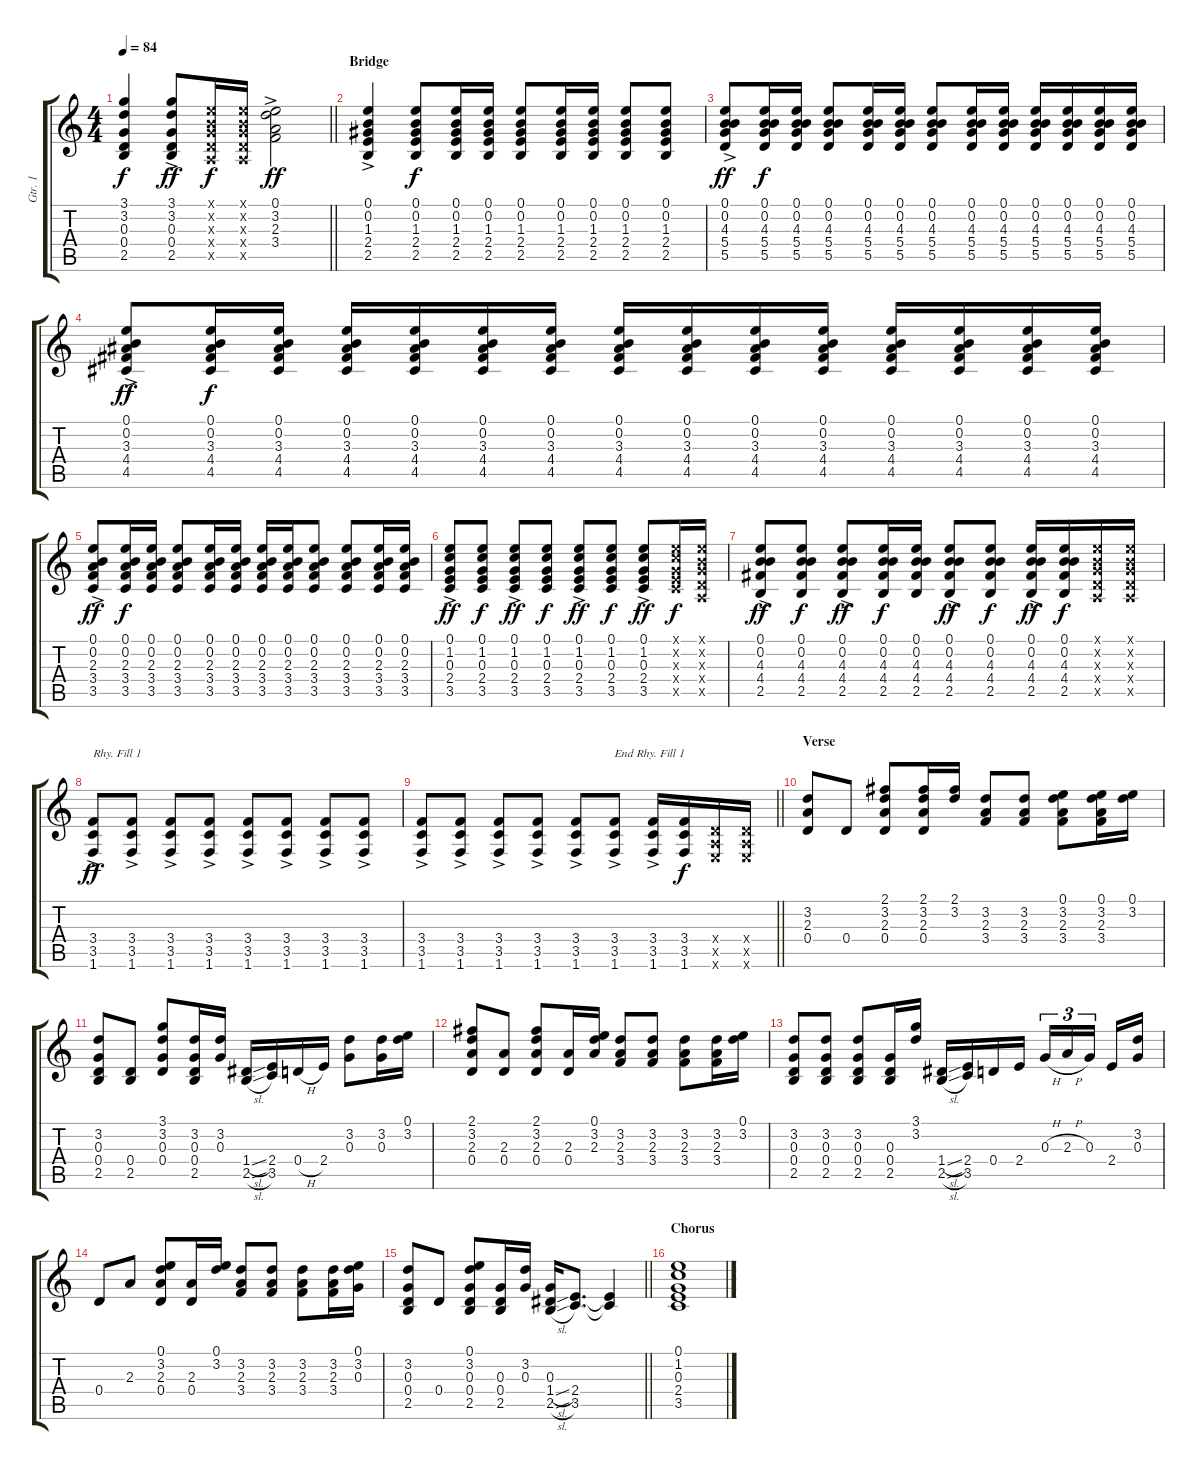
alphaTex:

\track ("Gtr. 1" "Gtr. 1") {instrument acousticguitarsteel}
\staff {score tabs}
\tuning (E4 B3 G3 D3 A2 E2) {hide}
\ts (4 4)
\tempo 84
\clef g2
\barLineRight lightlight
\ks c
(3.1 3.2 0.3 0.4 2.5).4{dy f} (3.1{ac} 3.2{ac} 0.3{ac} 0.4{ac} 2.5{ac}).8{dy ff} (0.1{x} 0.2{x} 0.3{x} 0.4{x} 0.5{x}).16{dy f} (0.1{x} 0.2{x} 0.3{x} 0.4{x} 0.5{x}).16 (0.1{ac} 3.2{ac} 2.3{ac} 3.4{ac}).2{dy ff} |
\section ("" "Bridge")
(0.1{ac} 0.2{ac} 1.3{ac} 2.4{ac} 2.5{ac}).4 (0.1 0.2 1.3 2.4 2.5).8{dy f} (0.1 0.2 1.3 2.4 2.5).16 (0.1 0.2 1.3 2.4 2.5).16 (0.1 0.2 1.3 2.4 2.5).8 (0.1 0.2 1.3 2.4 2.5).16 (0.1 0.2 1.3 2.4 2.5).16 (0.1 0.2 1.3 2.4 2.5).8 (0.1 0.2 1.3 2.4 2.5).8 |
(0.1{ac} 0.2{ac} 4.3{ac} 5.4{ac} 5.5{ac}).8{dy ff} (0.1 0.2 4.3 5.4 5.5).16{dy f} (0.1 0.2 4.3 5.4 5.5).16 (0.1 0.2 4.3 5.4 5.5).8 (0.1 0.2 4.3 5.4 5.5).16 (0.1 0.2 4.3 5.4 5.5).16 (0.1 0.2 4.3 5.4 5.5).8 (0.1 0.2 4.3 5.4 5.5).16 (0.1 0.2 4.3 5.4 5.5).16 (0.1 0.2 4.3 5.4 5.5).16 (0.1 0.2 4.3 5.4 5.5).16 (0.1 0.2 4.3 5.4 5.5).16 (0.1 0.2 4.3 5.4 5.5).16 |
(0.1{ac} 0.2{ac} 3.3{ac} 4.4{ac} 4.5{ac}).8{dy ff} (0.1 0.2 3.3 4.4 4.5).16{dy f} (0.1 0.2 3.3 4.4 4.5).16 (0.1 0.2 3.3 4.4 4.5).16 (0.1 0.2 3.3 4.4 4.5).16 (0.1 0.2 3.3 4.4 4.5).16 (0.1 0.2 3.3 4.4 4.5).16 (0.1 0.2 3.3 4.4 4.5).16 (0.1 0.2 3.3 4.4 4.5).16 (0.1 0.2 3.3 4.4 4.5).16 (0.1 0.2 3.3 4.4 4.5).16 (0.1 0.2 3.3 4.4 4.5).16 (0.1 0.2 3.3 4.4 4.5).16 (0.1 0.2 3.3 4.4 4.5).16 (0.1 0.2 3.3 4.4 4.5).16 |
(0.1{ac} 0.2{ac} 2.3{ac} 3.4{ac} 3.5{ac}).8{dy ff} (0.1 0.2 2.3 3.4 3.5).16{dy f} (0.1 0.2 2.3 3.4 3.5).16 (0.1 0.2 2.3 3.4 3.5).8 (0.1 0.2 2.3 3.4 3.5).16 (0.1 0.2 2.3 3.4 3.5).16 (0.1 0.2 2.3 3.4 3.5).16 (0.1 0.2 2.3 3.4 3.5).16 (0.1 0.2 2.3 3.4 3.5).8 (0.1 0.2 2.3 3.4 3.5).8 (0.1 0.2 2.3 3.4 3.5).16 (0.1 0.2 2.3 3.4 3.5).16 |
(0.1{ac} 1.2{ac} 0.3{ac} 2.4{ac} 3.5{ac}).8{dy ff} (0.1 1.2 0.3 2.4 3.5).8{dy f} (0.1{ac} 1.2{ac} 0.3{ac} 2.4{ac} 3.5{ac}).8{dy ff} (0.1 1.2 0.3 2.4 3.5).8{dy f} (0.1 1.2{ac} 0.3{ac} 2.4{ac} 3.5{ac}).8{dy ff} (0.1 1.2 0.3 2.4 3.5).8{dy f} (0.1{ac} 1.2{ac} 0.3{ac} 2.4{ac} 3.5{ac}).8{dy ff} (0.1{x} 1.2{x} 0.3{x} 2.4{x} 3.5{x}).16{dy f} (0.1{x} 0.2{x} 0.3{x} 0.4{x} 0.5{x}).16 |
(0.1{ac} 0.2{ac} 4.3{ac} 4.4{ac} 2.5{ac}).8{dy ff} (0.1 0.2 4.3 4.4 2.5).8{dy f} (0.1{ac} 0.2{ac} 4.3{ac} 4.4{ac} 2.5{ac}).8{dy ff} (0.1 0.2 4.3 4.4 2.5).16{dy f} (0.1 0.2 4.3 4.4 2.5).16 (0.1{ac} 0.2{ac} 4.3{ac} 4.4{ac} 2.5{ac}).8{dy ff} (0.1 0.2 4.3 4.4 2.5).8{dy f} (0.1{ac} 0.2{ac} 4.3{ac} 4.4{ac} 2.5{ac}).16{dy ff} (0.1 0.2 4.3 4.4 2.5).16{dy f} (0.1{x} 0.2{x} 0.3{x} 0.4{x} 0.5{x}).16 (0.1{x} 0.2{x} 0.3{x} 0.4{x} 0.5{x}).16 |
(3.4{ac} 3.5{ac} 1.6{ac}).8{txt "Rhy. Fill 1" dy ff} (3.4{ac} 3.5{ac} 1.6{ac}).8 (3.4{ac} 3.5{ac} 1.6{ac}).8 (3.4{ac} 3.5{ac} 1.6{ac}).8 (3.4{ac} 3.5{ac} 1.6{ac}).8 (3.4{ac} 3.5{ac} 1.6{ac}).8 (3.4{ac} 3.5{ac} 1.6{ac}).8 (3.4{ac} 3.5{ac} 1.6{ac}).8 |
\barLineRight lightlight
(3.4{ac} 3.5{ac} 1.6{ac}).8 (3.4{ac} 3.5{ac} 1.6{ac}).8 (3.4{ac} 3.5{ac} 1.6{ac}).8 (3.4{ac} 3.5{ac} 1.6{ac}).8 (3.4{ac} 3.5{ac} 1.6{ac}).8 (3.4{ac} 3.5{ac} 1.6{ac}).8{txt "End Rhy. Fill 1"} (3.4{ac} 3.5{ac} 1.6{ac}).16 (3.4 3.5 1.6).16{dy f} (0.4{x} 0.5{x} 0.6{x}).16 (0.4{x} 0.5{x} 0.6{x}).16 |
\section ("" "Verse")
(3.2 2.3 0.4).8 0.4.8 (2.1 3.2 2.3 0.4).8 (2.1 3.2 2.3 0.4).16 (2.1 3.2).16 (3.2 2.3 3.4).8 (3.2 2.3 3.4).8 (0.1 3.2 2.3 3.4).8 (0.1 3.2 2.3 3.4).16 (0.1 3.2).16 |
(3.2 0.3 0.4 2.5).8 (0.4 2.5).8 (3.1 3.2 0.3 0.4).8 (3.2 0.3 0.4 2.5).16 (3.2 0.3).16 (1.4{sl} 2.5{sl}).16 (2.4 3.5).16 0.4{h}.16 2.4.16 (3.2 0.3).8 (3.2 0.3).16 (0.1 3.2).16 |
(2.1 3.2 2.3 0.4).8 (2.3 0.4).8 (2.1 3.2 2.3 0.4).8 (2.3 0.4).16 (0.1 3.2 2.3).16 (3.2 2.3 3.4).8 (3.2 2.3 3.4).8 (3.2 2.3 3.4).8 (3.2 2.3 3.4).16 (0.1 3.2).16 |
(3.2 0.3 0.4 2.5).8 (3.2 0.3 0.4 2.5).8 (3.2 0.3 0.4 2.5).8 (0.3 0.4 2.5).16 (3.1 3.2).16 (1.4{sl} 2.5{sl}).16 (2.4 3.5).16 0.4.16 2.4.16 0.3{h}.16{tu (3 2)} 2.3{h}.16{tu (3 2)} 0.3.16{tu (3 2) beam splitsecondary} 2.4.16 (3.2 0.3).16 |
0.4.8 2.3.8 (0.1 3.2 2.3 0.4).8 (2.3 0.4).16 (0.1 3.2).16 (3.2 2.3 3.4).8 (3.2 2.3 3.4).8 (3.2 2.3 3.4).8 (3.2 2.3 3.4).16 (0.1 3.2 0.3).16 |
\barLineRight lightlight
(3.2 0.3 0.4 2.5).8 0.4.8 (0.1 3.2 0.3 0.4 2.5).8 (0.3 0.4 2.5).16 (3.2 0.3).16 (0.3 1.4{sl} 2.5{sl}).16 (2.4 3.5).8{d} (2.4{t} 3.5{t}).4 |
\section ("" "Chorus")
(0.1 1.2 0.3 2.4 3.5).1
